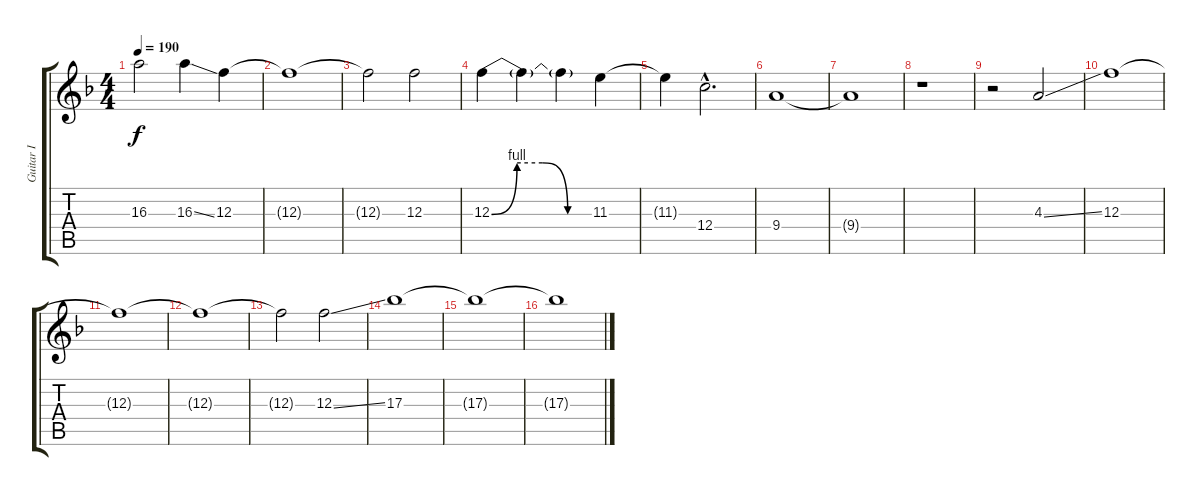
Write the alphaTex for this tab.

\track ("Guitar I" "Guitar I") {instrument distortionguitar}
\staff {score tabs}
\tuning (D4 A3 F3 C3 G2 D2) {hide}
\ts (4 4)
\tempo 190
\clef g2
\ks dminor
16.3{t}.2{dy f} 16.3{ss}.4 12.3.4 |
12.3{t}.1 |
12.3{t}.2 12.3.2 |
12.3{be (custom 0 0 15 4 30 4 45 0 60 0)}.4 12.3{t}.4 12.3{t}.4 11.3.4 |
11.3{t}.4 12.4{hac}.2{d} |
9.4.1 |
9.4{t}.1 |
r.1 |
r.2 4.3{ss}.2 |
12.3.1 |
12.3{t}.1 |
12.3{t}.1 |
12.3{t}.2 12.3{ss}.2 |
17.3.1 |
17.3{t}.1 |
17.3{t}.1
